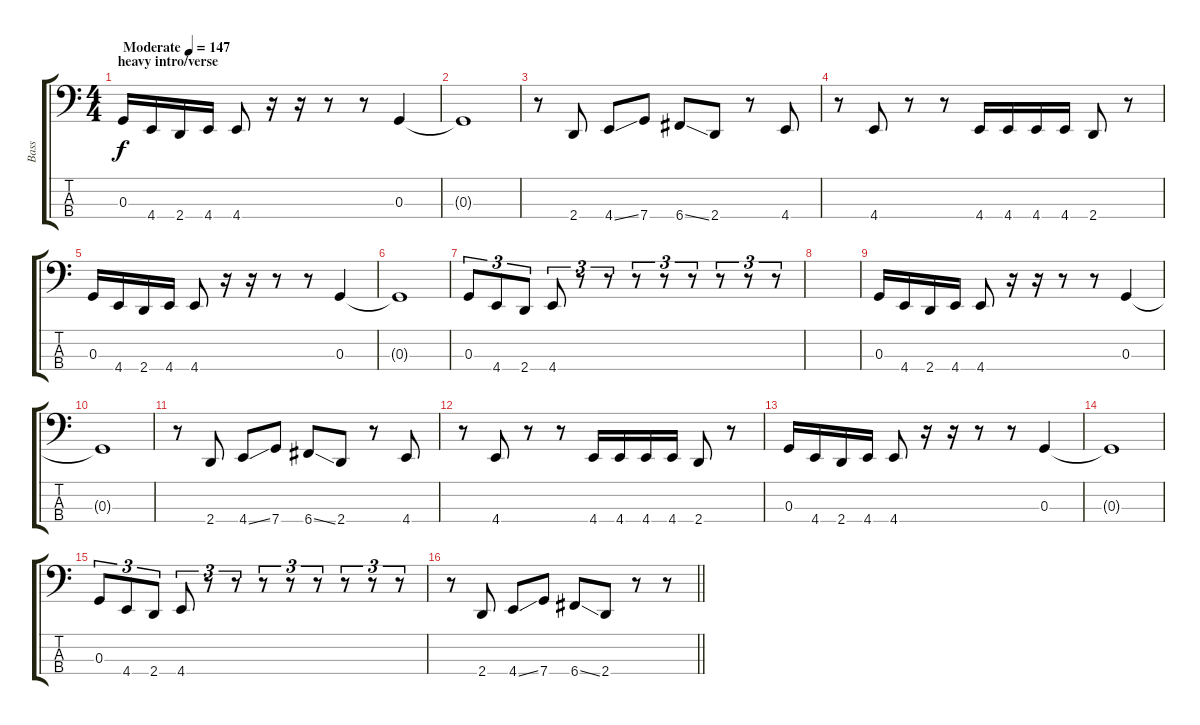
\track ("Bass" "Bass") {instrument slapbass2}
\staff {score tabs}
\tuning (F2 C2 G1 C1) {hide}
\ts (4 4)
\section ("" "heavy intro/verse")
\tempo (147 "Moderate")
\clef f4
\ks c
0.3.16{dy f instrument slapbass2} 4.4.16 2.4.16 4.4.16 4.4.8 r.16 r.16 r.8 r.8 0.3.4 |
0.3{t}.1 |
r.8 2.4.8 4.4{ss}.8 7.4.8 6.4{ss}.8 2.4.8 r.8 4.4.8 |
r.8 4.4.8 r.8 r.8 4.4.16 4.4.16 4.4.16 4.4.16 2.4.8 r.8 |
0.3.16 4.4.16 2.4.16 4.4.16 4.4.8 r.16 r.16 r.8 r.8 0.3.4 |
0.3{t}.1 |
0.3.8{tu (3 2)} 4.4.8{tu (3 2)} 2.4.8{tu (3 2)} 4.4.8{tu (3 2)} r.8{tu (3 2)} r.8{tu (3 2)} r.8{tu (3 2)} r.8{tu (3 2)} r.8{tu (3 2)} r.8{tu (3 2)} r.8{tu (3 2)} r.8{tu (3 2)} |
|
0.3.16 4.4.16 2.4.16 4.4.16 4.4.8 r.16 r.16 r.8 r.8 0.3.4 |
0.3{t}.1 |
r.8 2.4.8 4.4{ss}.8 7.4.8 6.4{ss}.8 2.4.8 r.8 4.4.8 |
r.8 4.4.8 r.8 r.8 4.4.16 4.4.16 4.4.16 4.4.16 2.4.8 r.8 |
0.3.16 4.4.16 2.4.16 4.4.16 4.4.8 r.16 r.16 r.8 r.8 0.3.4 |
0.3{t}.1 |
0.3.8{tu (3 2)} 4.4.8{tu (3 2)} 2.4.8{tu (3 2)} 4.4.8{tu (3 2)} r.8{tu (3 2)} r.8{tu (3 2)} r.8{tu (3 2)} r.8{tu (3 2)} r.8{tu (3 2)} r.8{tu (3 2)} r.8{tu (3 2)} r.8{tu (3 2)} |
\barLineRight lightlight
r.8 2.4.8 4.4{ss}.8 7.4.8 6.4{ss}.8 2.4.8 r.8 r.8
